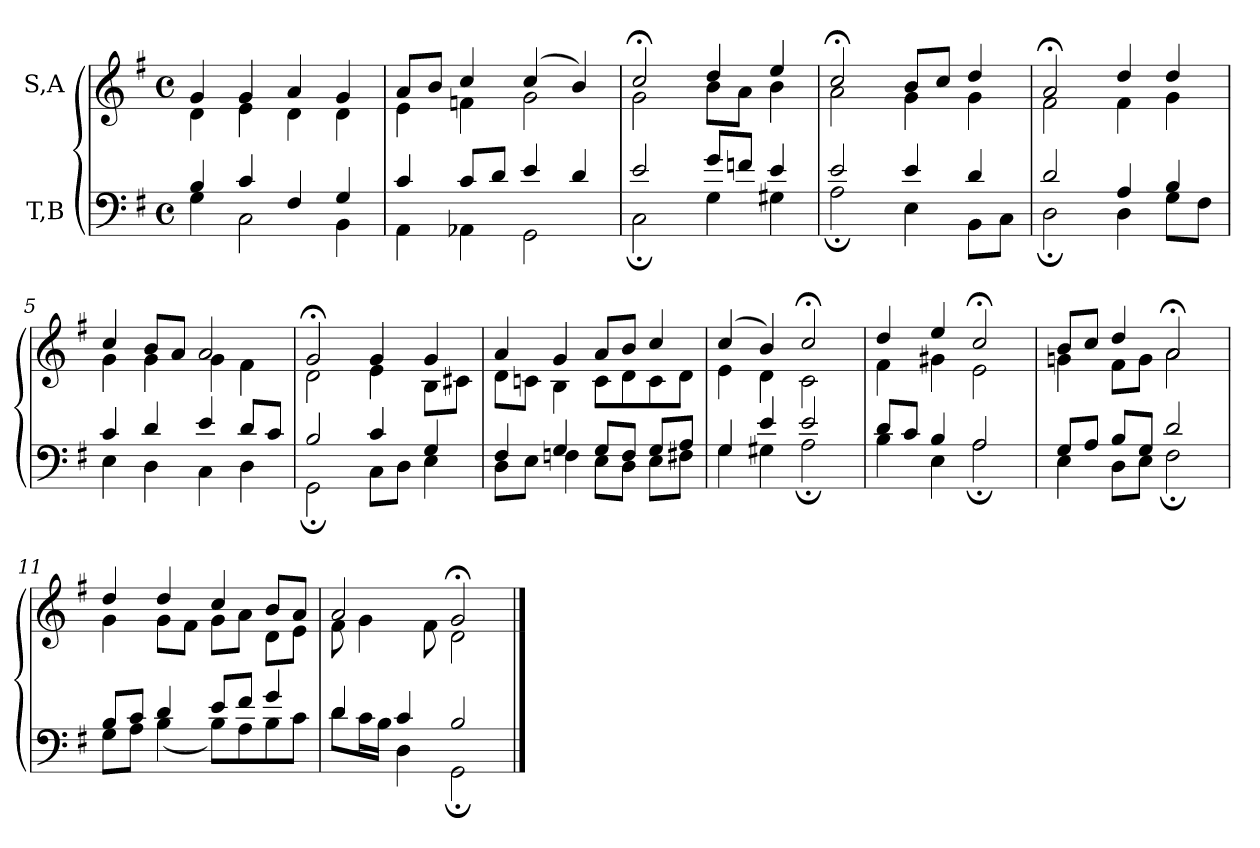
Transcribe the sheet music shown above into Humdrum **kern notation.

**kern	**kern
*part2	*part1
*staff2	*staff1
*I"T,B	*I"S,A
*clefF4	*clefG2
*k[f#]	*k[f#]
*M4/4	*M4/4
*met(c)	*met(c)
=	=
*^	*^
4B	4G	4g	4d
4c	2C	4g	4e
4F#	.	4a	4d
4G	4BB	4g	4d
=1	=1	=1	=1
4c	4AA	8aL	4e
.	.	8bJ	.
8cL	4AA-X	4cc	4fn
8dJ	.	.	.
4e	2GG	(>4cc	2g
4d	.	4b)	.
=2	=2	=2	=2
2e	2C;	2cc;<	2g
8gL	4G	4dd	8bL
8fnJ	.	.	8aJ
4e	4G#X	4ee	4b
=3	=3	=3	=3
2e	2A;	2cc;<	2a
4e	4E	8bL	4g
.	.	8ccJ	.
4d	8BBL	4dd	4g
.	8CJ	.	.
=4	=4	=4	=4
2d	2D;	2a;<	2f#
4A	4D	4dd	4f#
4B	8GL	4dd	4g
.	8F#J	.	.
=5	=5	=5	=5
4c	4E	4cc	4g
4d	4D	8bL	4g
.	.	8aJ	.
4e	4C	2a	4g
8dL	4D	.	4f#
8cJ	.	.	.
=6	=6	=6	=6
2B	2GG;	2g;<	2d
4c	8CL	4g	4e
.	8DJ	.	.
4G	4E	4g	8BL
.	.	.	8c#XJ
=7	=7	=7	=7
4F#	8DL	4a	8dL
.	8EJ	.	8cnJ
4G	4Fn	4g	4B
8GL	8EL	8aL	8cL
8FJ	8DJ	8bJ	8d
8GL	8EL	4cc	8c
8AJ	8F#XJ	.	8dJ
=8	=8	=8	=8
4G	4G	(>4cc	4e
4e	4G#X	4b)	4d
2e	2A;	2cc;<	2c
=9	=9	=9	=9
8dL	4B	4dd	4f#
8cJ	.	.	.
4B	4E	4ee	4g#X
2A	2A;	2cc;<	2e
=10	=10	=10	=10
8GL	4E	8bL	4gn
8AJ	.	8ccJ	.
8BL	8DL	4dd	8f#L
8GJ	8EJ	.	8gJ
2d	2F#;	2a;<	2a
=11	=11	=11	=11
8BL	8GL	4dd	4g
8cJ	8AJ	.	.
4d	(<4B	4dd	8gL
.	.	.	8f#J
8eL	8BL)	4cc	8gL
8f#J	8A	.	8aJ
4g	8B	8bL	8dL
.	8cJ	8aJ	8eJ
=12	=12	=12	=12
4d	8dL	2a	8f#
.	16cL	.	4g
.	16BJJ	.	.
4c	4D	.	.
.	.	.	8f#
2B	2GG;	2g;<	2d
*v	*v	*	*
*	*v	*v
==	==
*-	*-
